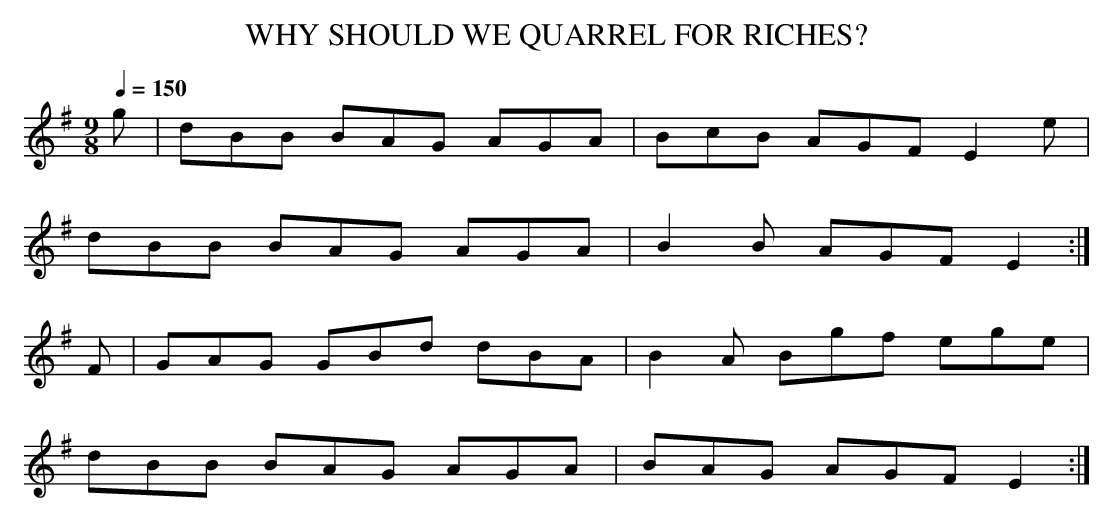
X:1
T:WHY SHOULD WE QUARREL FOR RICHES?
Y:"Irish"
Q:1/4=150
M:9/8
L:1/8
K:Em
g|dBB BAG AGA|BcB AGF E2e|
dBB BAG AGA|B2B AGF E2 :|
F|GAG GBd dBA|B2A Bgf ege|
dBB BAG AGA|BAG AGF E2 :|
